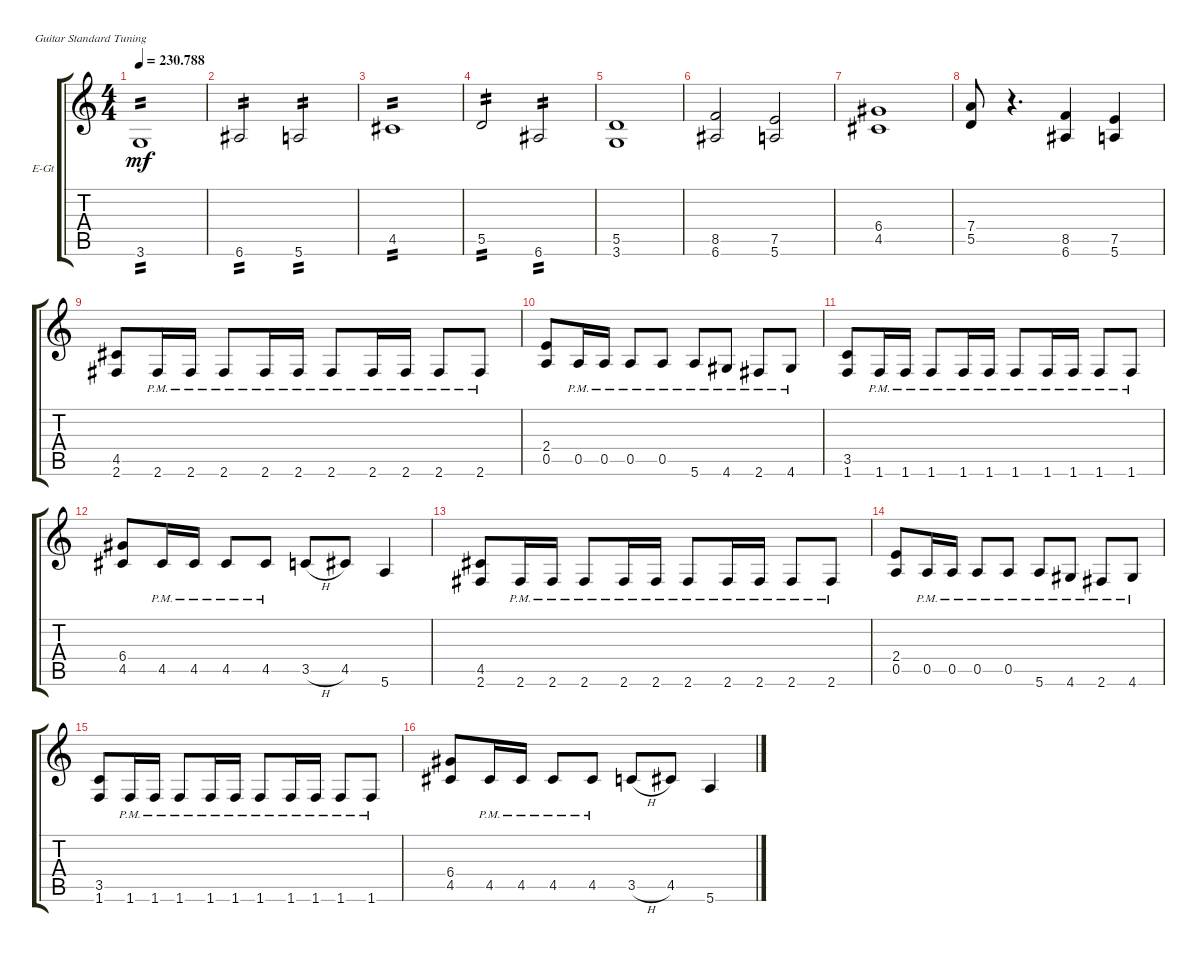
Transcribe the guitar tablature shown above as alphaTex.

\defaultSystemsLayout 4
\bracketExtendMode groupsimilarinstruments
\firstSystemTrackNameOrientation horizontal
\otherSystemsTrackNameOrientation horizontal
\track ("Electric Guitar" "E-Gt") {instrument electricguitarclean}
\staff {score tabs}
\tuning (E4 B3 G3 D3 A2 E2)
\ts (4 4)
\tempo
230.788
\accidentals auto
\clef g2
\ottava regular
\simile none
\ks c
3.6.1{tp 2 dy mf} |
6.6.2{tp 2} 5.6.2{tp 2} |
4.5.1{tp 2} |
5.5.2{tp 2} 6.6.2{tp 2} |
(3.6 5.5).1 |
(6.6 8.5).2 (5.6 7.5).2 |
(4.5 6.4).1 |
(5.5 7.4).8 r.4{d} (6.6 8.5).4 (5.6 7.5).4 |
(2.6 4.5).8 2.6{pm}.16 2.6{pm}.16 2.6{pm}.8 2.6{pm}.16 2.6{pm}.16 2.6{pm}.8 2.6{pm}.16 2.6{pm}.16 2.6{pm}.8 2.6{pm}.8 |
(0.5 2.4).8 0.5{pm}.16 0.5{pm}.16 0.5{pm}.8 0.5{pm}.8 5.6{pm}.8 4.6{pm}.8 2.6{pm}.8 4.6{pm}.8 |
(1.6 3.5).8 1.6{pm}.16 1.6{pm}.16 1.6{pm}.8 1.6{pm}.16 1.6{pm}.16 1.6{pm}.8 1.6{pm}.16 1.6{pm}.16 1.6{pm}.8 1.6{pm}.8 |
(4.5 6.4).8 4.5{pm}.16 4.5{pm}.16 4.5{pm}.8 4.5{pm}.8 3.5{h}.8 4.5.8 5.6.4 |
(2.6 4.5).8 2.6{pm}.16 2.6{pm}.16 2.6{pm}.8 2.6{pm}.16 2.6{pm}.16 2.6{pm}.8 2.6{pm}.16 2.6{pm}.16 2.6{pm}.8 2.6{pm}.8 |
(0.5 2.4).8 0.5{pm}.16 0.5{pm}.16 0.5{pm}.8 0.5{pm}.8 5.6{pm}.8 4.6{pm}.8 2.6{pm}.8 4.6{pm}.8 |
(1.6 3.5).8 1.6{pm}.16 1.6{pm}.16 1.6{pm}.8 1.6{pm}.16 1.6{pm}.16 1.6{pm}.8 1.6{pm}.16 1.6{pm}.16 1.6{pm}.8 1.6{pm}.8 |
(4.5 6.4).8 4.5{pm}.16 4.5{pm}.16 4.5{pm}.8 4.5{pm}.8 3.5{h}.8 4.5.8 5.6.4
